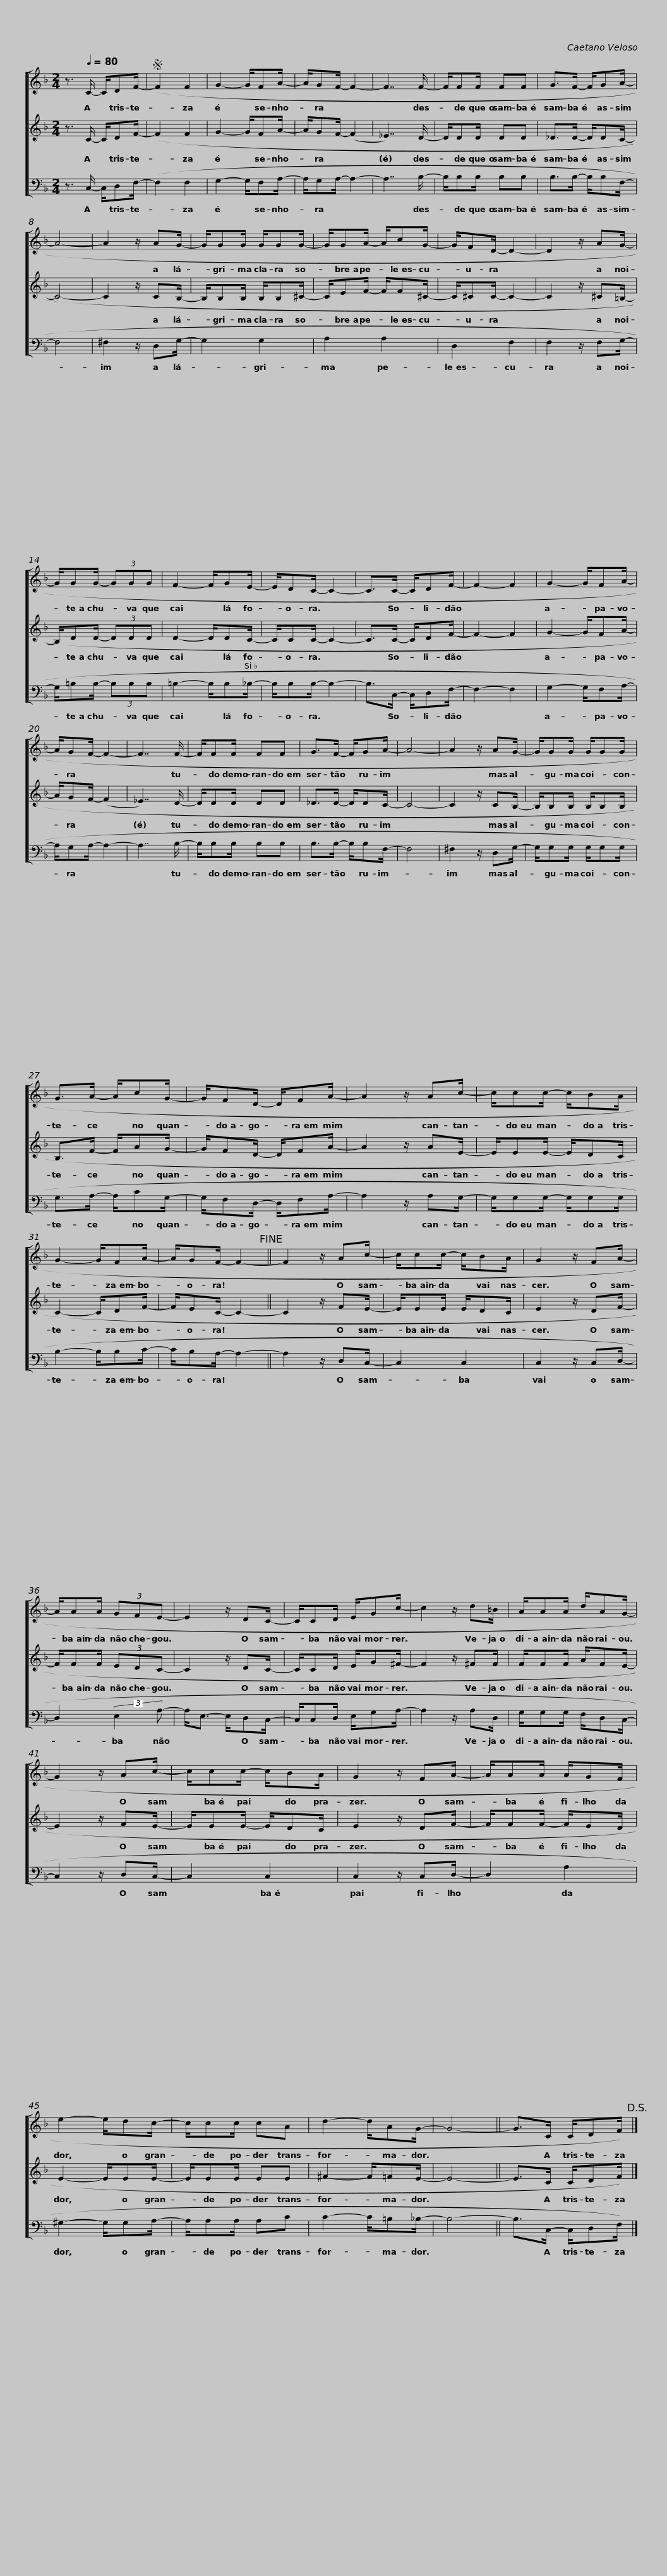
X:1
%%score [ 1 2 3 ]
L:1/8
M:2/4
I:linebreak $
K:F
V:1 treble
V:2 treble
V:3 bass
V:1
 z3/2[Q:1/4=80] C/- C/DF/- |S (F2 F2 | G2- G/FA/- | A/GF/- F2- | F7/2 F/- | %5
 F/FF/ FF | G>F- F/GA/- |$ A4- | A2 z/ AG/- | G/GG/ G/GG/- | %10
 G/GA/- A/cG/- | G/FD/- D2- | D2 z/ AG/- |$ G/GG/- (3GGG | F2- F/GE/- | %15
 E/DC/- C2- | C>C- C/DF/- | F2- F2 | G2- G/FA/- | A/GF/- F2- | %20
 F7/2 F/- |$ F/FF/ FF | G>F- F/GA/- | A4- | A2 z/ AG/- | %25
 G/GG/ G/GG/ | G>A- A/cG/- |$ G/FD/- D/FA/- | A2 z/ Ac/- | c/cc/- c/BA/ | %30
 G2- G/FA/- | A/GF/- F2-!fine! || F2 z/ Ac/- |$ c/cc/- c/BA/ | G2 z/ FA/- | %35
 A/AA/ (3GFE- | E2 z/ DC/- | C/CD/ E/Gc/- |$ c2 z/ d=B/ | A/AA/ d/AG/- | %40
 G2 z/ Ac/- | c/cc/- c/BA/ | G2 z/ FA/- | A/AA/ A/GF/ |$ e2- e/dc/- | %45
 c/cc/ cA | d2- d/AG/- | G4- || G>C C/DF/)!D.S.! |] %49
V:2
 z3/2 C/- C/DF/- | (F2 F2 | G2- G/FA/- | A/GF/- (F2 | _E7/2) D/- | %5
 D/DD/ DD | _D>D- D/DC/- |$ C4- | C2 z/ CB,/- | B,/B,B,/ B,/B,^C/- | %10
 C/EF/- F/F^C/- | C/^CC/- C2- | C2 z/ ^C=B,/- |$ B,/DD/- (3DDD | D2- D/DC/- | %15
 C/CC/- C2- | C>C- C/DF/- | F2- F2 | G2- G/FA/- | A/GF/- (F2 | %20
 _E7/2) D/- |$ D/DD/ DD | _D>D- D/DC/- | C4- | C2 z/ CB,/- | %25
 B,/B,B,/ B,/B,B,/ | B,>F- F/AG/- |$ G/FD/- D/FA/- | A2 z/ AE/- | E/EE/- E/DC/ | %30
 C2- C/DF/- | F/EC/- C2- || C2 z/ FE/- |$ E/EE/ E/DC/ | E2 z/ DF/- | %35
 F/FF/ (3EDC- | C2 z/ DC/- | C/CD/ E/G^F/- |$ F2 z/ ^FF/ | F/FF/ A/FE/- | %40
 E2 z/ FE/- | E/EE/- E/DC/ | E2 z/ DF/- | F/FF/- F/ED/ |$ E2- E/EE/- | %45
 E/EE/ EE | ^F2- F/=FE/- | E4- || E>C C/DF/) |] %49
V:3
 z3/2 C,/- C,/D,F,/- | (F,2 F,2 | G,2- G,/F,A,/- | A,/G,A,/- A,2- | A,7/2 B,/- | %5
 B,/B,B,/ B,B, | B,>B,- B,/B,F,/- |$ F,4 | ^F,2 z/ D,G,/- | G,2 G,2 | %10
 A,2 A,2 | D,2 F,2 | F,2 z/ F,G,/- |$ G,/=B,B,/- (3B,B,B, | =B,2- B,/B,_B,/- | %15
 B,/B,B,/- B,2- | B,>C,- C,/D,F,/- | F,2- F,2 | G,2- G,/F,A,/- | A,/G,A,/- A,2- | %20
 A,7/2 B,/- |$ B,/B,B,/ B,B, | B,>B,- B,/B,F,/- | F,4 | ^F,2 z/ D,G,/- | %25
 G,/G,G,/ G,/G,G,/ | G,>A,- A,/CG,/- |$ G,/F,D,/- D,/F,A,/- | A,2 z/ A,G,/- | G,/G,G,/- G,/G,G,/ | %30
 B,2- B,/B,C/- | C/B,A,/- A,2- || A,2 z/ D,C,/- |$ C,2 C,2 | C,2 z/ C,D,/- | %35
 D,2 (3:2:2E,2 A,- | A,<E,- E,/D,C,/- | C,/C,D,/ E,/G,A,/- |$ A,2 z/ A,D,/ | G,/G,G,/ F,/D,C,/- | %40
 C,2 z/ D,C,/- | C,2 C,2 | C,2 z/ C,D,/- | D,2 A,2 |$ ^G,2- G,/G,A,/- | %45
 A,/A,A,/ A,C | C2- C/=B,_B,/- | B,4- || B,>C,- C,/D,F,/) |] %49
